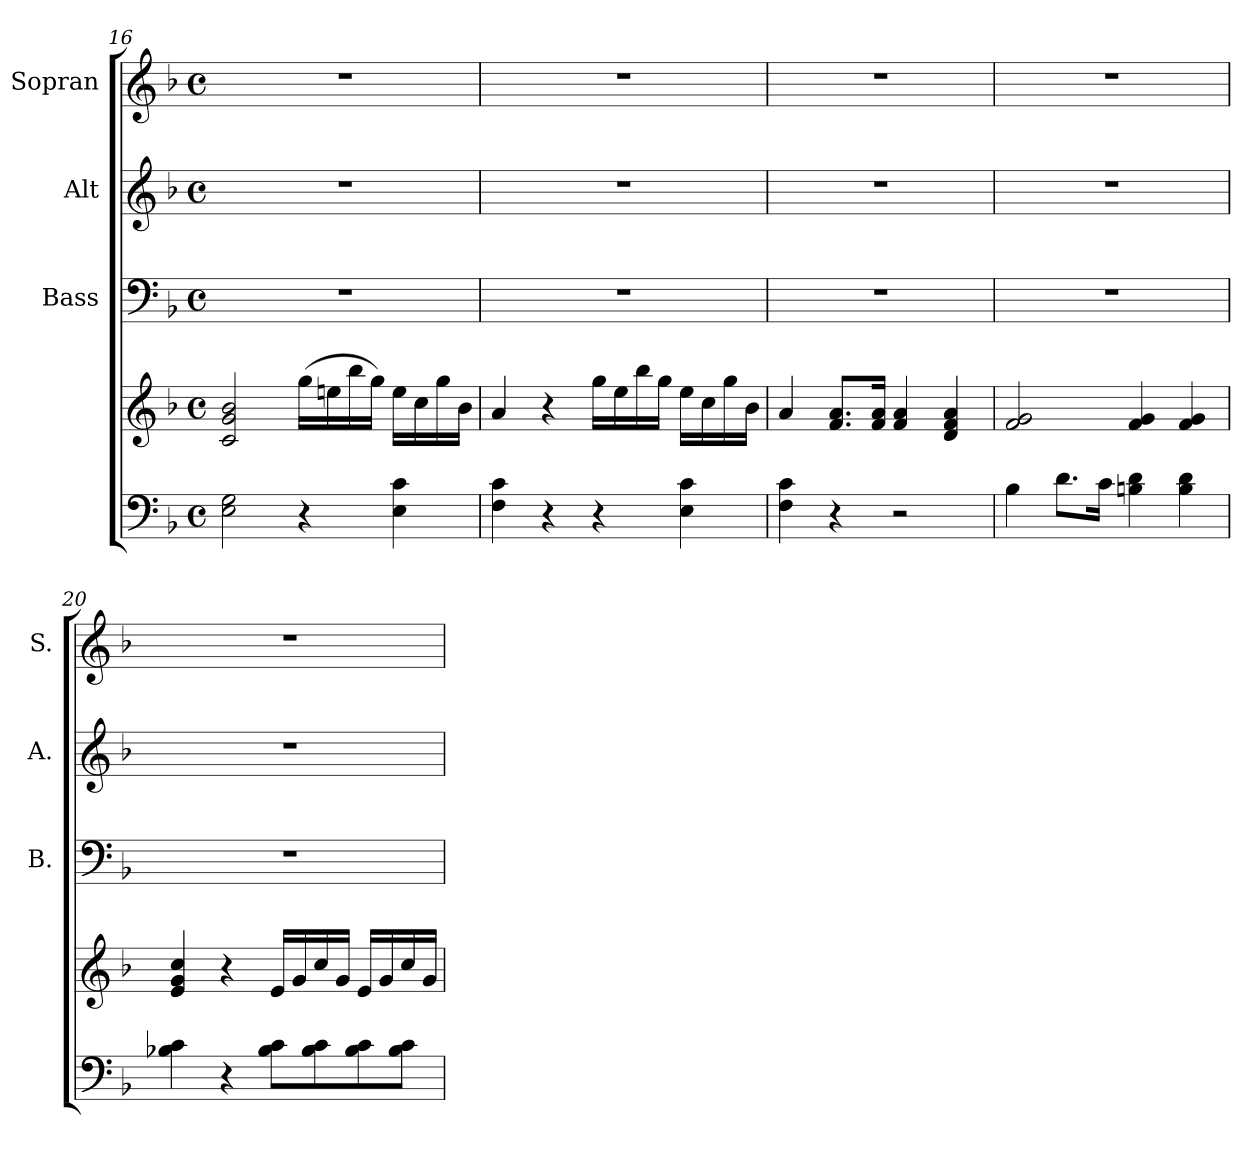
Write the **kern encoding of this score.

**kern	**kern	**kern	**kern	**kern
*part4	*part4	*part3	*part2	*part1
*staff5	*staff4	*staff3	*staff2	*staff1
*	*	*I"Bass	*I"Alt	*I"Sopran
*	*	*I'B.	*I'A.	*I'S.
*clefF4	*clefG2	*clefF4	*clefG2	*clefG2
*k[b-]	*k[b-]	*k[b-]	*k[b-]	*k[b-]
*F:	*F:	*F:	*F:	*F:
*M4/4	*M4/4	*M4/4	*M4/4	*M4/4
*met(c)	*met(c)	*met(c)	*met(c)	*met(c)
=16	=16	=16	=16	=16
2E\ 2G\	2c/ 2g/ 2b-/	1r	1r	1r
4r	(>16gg\LL	.	.	.
.	16een\	.	.	.
.	16bb-\	.	.	.
.	16gg\JJ)	.	.	.
4E\ 4c\	16ee\LL	.	.	.
.	16cc\	.	.	.
.	16gg\	.	.	.
.	16b-\JJ	.	.	.
=17	=17	=17	=17	=17
4F\ 4c\	4a/	1r	1r	1r
4r	4r	.	.	.
4r	16gg\LL	.	.	.
.	16ee\	.	.	.
.	16bb-\	.	.	.
.	16gg\JJ	.	.	.
4E\ 4c\	16ee\LL	.	.	.
.	16cc\	.	.	.
.	16gg\	.	.	.
.	16b-\JJ	.	.	.
=18	=18	=18	=18	=18
4F\ 4c\	4a/	1r	1r	1r
4r	8.f/ 8.a/L	.	.	.
.	16f/ 16a/Jk	.	.	.
2r	4f/ 4a/	.	.	.
.	4d/ 4f/ 4a/	.	.	.
=19	=19	=19	=19	=19
4B-\	2f/ 2g/	1r	1r	1r
8.d\L	.	.	.	.
16c\Jk	.	.	.	.
4Bn\ 4d\	4f/ 4g/	.	.	.
4B\ 4d\	4f/ 4g/	.	.	.
!!LO:LB:g=z
=20	=20	=20	=20	=20
4B-X\ 4c\	4e/ 4g/ 4cc/	1r	1r	1r
4r	4r	.	.	.
8B-\ 8c\L	16e/LL	.	.	.
.	16g/	.	.	.
8B-\ 8c\	16cc/	.	.	.
.	16g/JJ	.	.	.
8B-\ 8c\	16e/LL	.	.	.
.	16g/	.	.	.
8B-\ 8c\J	16cc/	.	.	.
.	16g/JJ	.	.	.
=	=	=	=	=
*-	*-	*-	*-	*-
